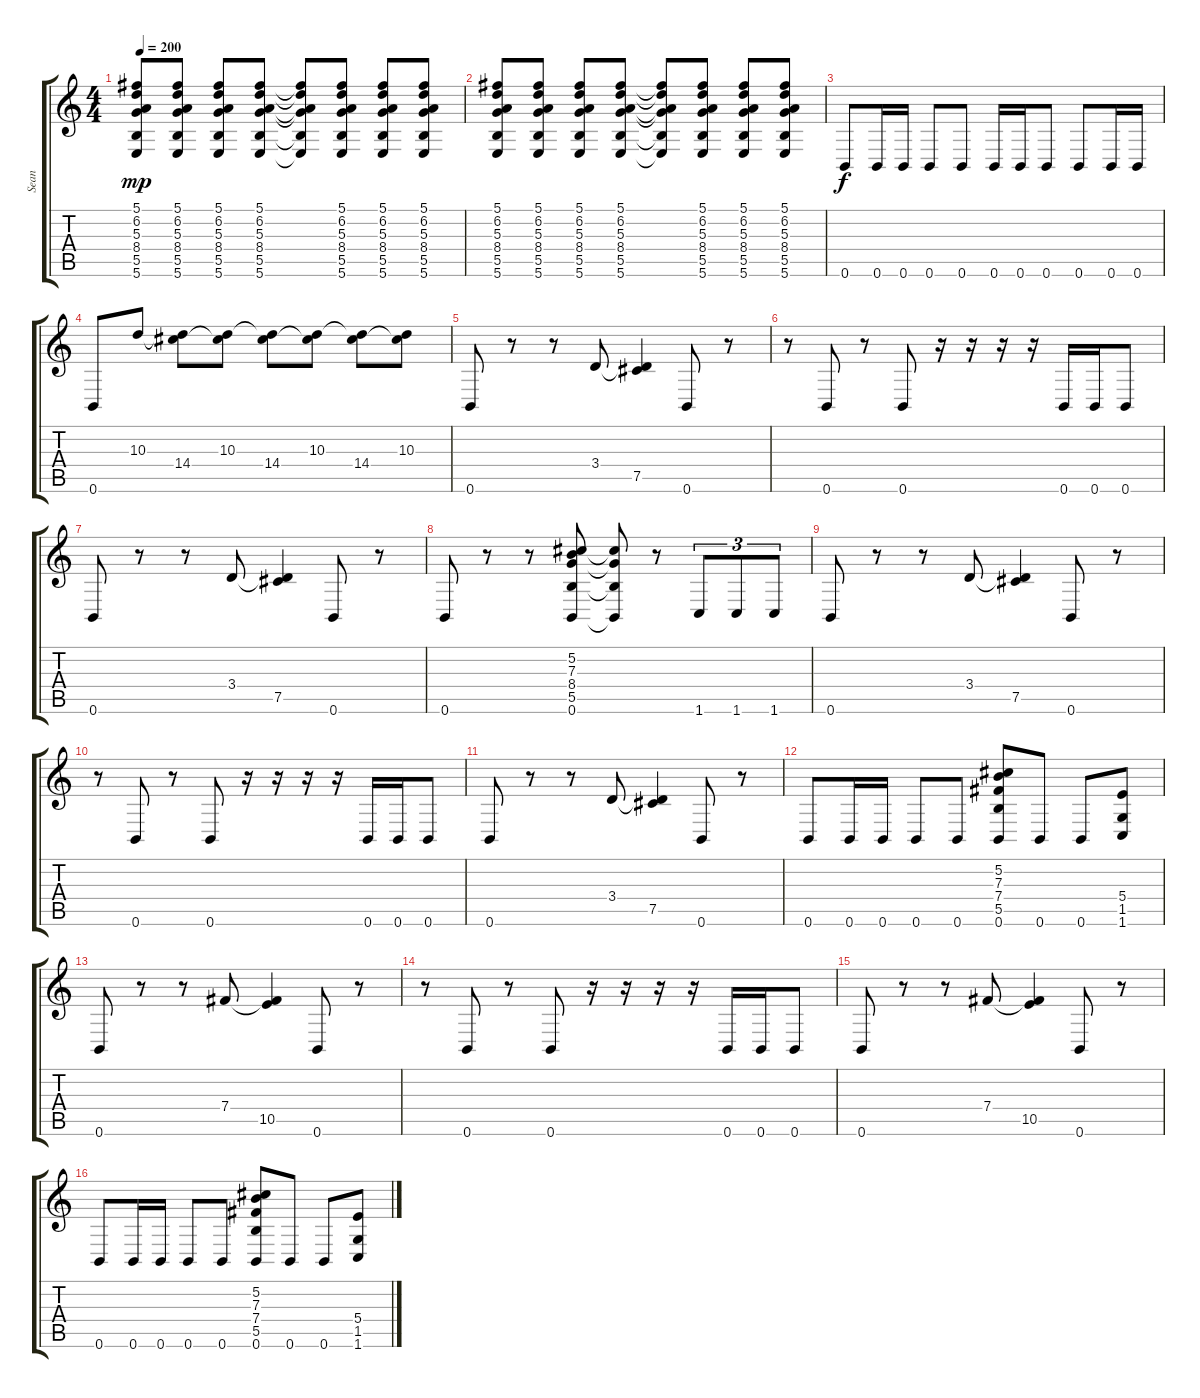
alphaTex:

\track ("Sean" "Sean") {instrument overdrivenguitar}
\staff {score tabs}
\tuning (Db4 Ab3 E3 B2 Gb2 B1) {hide}
\ts (4 4)
\tempo 200
\clef g2
\ks c
(5.1 6.2 5.3 8.4 5.5 5.6).8{dy mp} (5.1 6.2 5.3 8.4 5.5 5.6).8 (5.1 6.2 5.3 8.4 5.5 5.6).8 (5.1 6.2 5.3 8.4 5.5 5.6).8 (5.1{t} 6.2{t} 5.3{t} 8.4{t} 5.5{t} 5.6{t}).8 (5.1 6.2 5.3 8.4 5.5 5.6).8 (5.1 6.2 5.3 8.4 5.5 5.6).8 (5.1 6.2 5.3 8.4 5.5 5.6).8 |
(5.1 6.2 5.3 8.4 5.5 5.6).8 (5.1 6.2 5.3 8.4 5.5 5.6).8 (5.1 6.2 5.3 8.4 5.5 5.6).8 (5.1 6.2 5.3 8.4 5.5 5.6).8 (5.1{t} 6.2{t} 5.3{t} 8.4{t} 5.5{t} 5.6{t}).8 (5.1 6.2 5.3 8.4 5.5 5.6).8 (5.1 6.2 5.3 8.4 5.5 5.6).8 (5.1 6.2 5.3 8.4 5.5 5.6).8 |
0.6.8{dy f} 0.6.16 0.6.16 0.6.8 0.6.8 0.6.16 0.6.16 0.6.8 0.6.8 0.6.16 0.6.16 |
0.6.8 10.3.8 (10.3{t} 14.4).8 (10.3 14.4{t}).8 (10.3{t} 14.4).8 (10.3 14.4{t}).8 (10.3{t} 14.4).8 (10.3 14.4{t}).8 |
0.6.8 r.8 r.8 3.4.8 (3.4{t} 7.5).4 0.6.8 r.8 |
r.8 0.6.8 r.8 0.6.8 r.16 r.16 r.16 r.16 0.6.16 0.6.16 0.6.8 |
0.6.8 r.8 r.8 3.4.8 (3.4{t} 7.5).4 0.6.8 r.8 |
0.6.8 r.8 r.8 (5.2 7.3 8.4 5.5 0.6).8 (5.2{t} 8.4{t} 5.5{t} 0.6{t}).8 r.8 1.6.8{tu (3 2)} 1.6.8{tu (3 2)} 1.6.8{tu (3 2)} |
0.6.8 r.8 r.8 3.4.8 (3.4{t} 7.5).4 0.6.8 r.8 |
r.8 0.6.8 r.8 0.6.8 r.16 r.16 r.16 r.16 0.6.16 0.6.16 0.6.8 |
0.6.8 r.8 r.8 3.4.8 (3.4{t} 7.5).4 0.6.8 r.8 |
0.6.8 0.6.16 0.6.16 0.6.8 0.6.8 (5.2 7.3 7.4 5.5 0.6).8 0.6.8 0.6.8 (5.4 1.5 1.6).8 |
0.6.8 r.8 r.8 7.4.8 (7.4{t} 10.5).4 0.6.8 r.8 |
r.8 0.6.8 r.8 0.6.8 r.16 r.16 r.16 r.16 0.6.16 0.6.16 0.6.8 |
0.6.8 r.8 r.8 7.4.8 (7.4{t} 10.5).4 0.6.8 r.8 |
0.6.8 0.6.16 0.6.16 0.6.8 0.6.8 (5.2 7.3 7.4 5.5 0.6).8 0.6.8 0.6.8 (5.4 1.5 1.6).8
